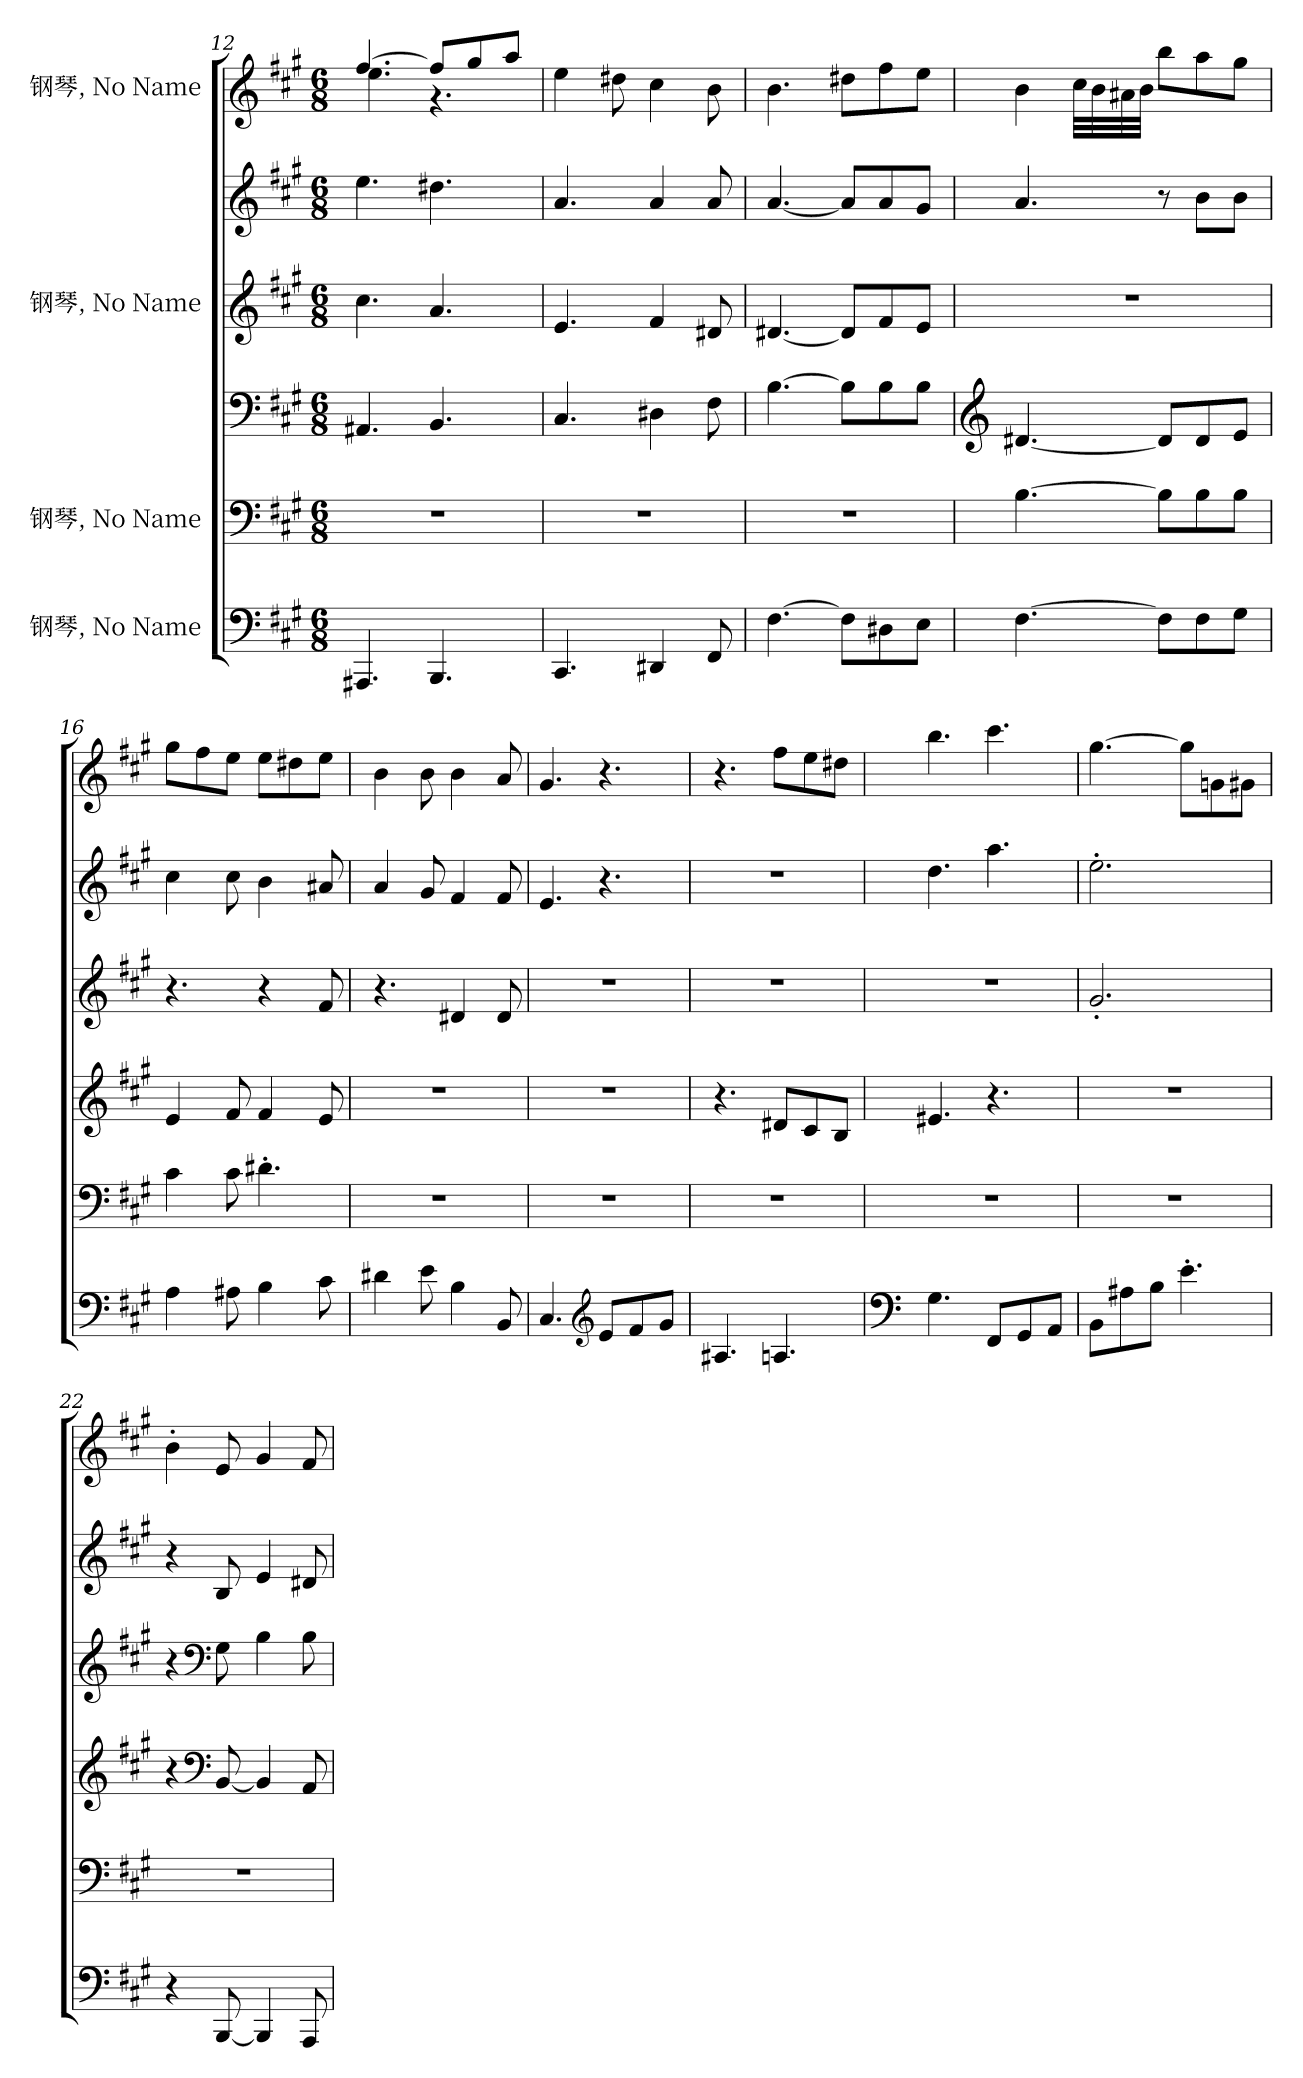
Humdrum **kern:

**kern	**kern	**kern	**kern	**kern	**kern
*part4	*part3	*part3	*part2	*part2	*part1
*staff6	*staff5	*staff4	*staff3	*staff2	*staff1
*I"钢琴, No Name	*I"钢琴, No Name	*	*I"钢琴, No Name	*	*I"钢琴, No Name
*clefF4	*clefF4	*clefF4	*clefG2	*clefG2	*clefG2
*k[f#c#g#]	*k[f#c#g#]	*k[f#c#g#]	*k[f#c#g#]	*k[f#c#g#]	*k[f#c#g#]
*M6/8	*M6/8	*M6/8	*M6/8	*M6/8	*M6/8
*MM98	*MM98	*MM98	*MM98	*MM98	*MM98
=12	=12	=12	=12	=12	=12
*	*	*	*	*	*^
4.AAA#X/	2.r	4.AA#X/	4.cc#\	4.ee\	[4.ff#/	4.ee\
*	*	*	*	*	*MM98	*
4.BBB/	.	4.BB/	4.a/	4.dd#X\	8ff#/L]	4.r
.	.	.	.	.	8gg#/	.
.	.	.	.	.	8aa/J	.
*	*	*	*	*	*v	*v
=13	=13	=13	=13	=13	=13
4.CC#/	2.r	4.C#/	4.e/	4.a/	4ee\
.	.	.	.	.	8dd#X\
*	*	*	*	*	*MM98
4DD#X/	.	4D#X\	4f#/	4a/	4cc#\
8FF#/	.	8F#\	8d#X/	8a/	8b\
=14	=14	=14	=14	=14	=14
*	*	*	*	*	*MM98
[4.F#\	2.r	[4.B\	[4.d#X/	[4.a/	4.b\
8F#\L]	.	8B\L]	8d#/L]	8a/L]	8dd#X\L
8D#X\	.	8B\	8f#/	8a/	8ff#\
8E\J	.	8B\J	8e/J	8g#/J	8ee\J
=15	=15	=15	=15	=15	=15
*	*	*clefG2	*	*	*
*	*	*	*	*	*MM98
[4.F#\	[4.B\	[4.d#X/	2.r	4.a/	4b\
.	.	.	.	.	32cc#\LLL
.	.	.	.	.	32b\
.	.	.	.	.	32a#X\
.	.	.	.	.	32b\JJJ
8F#\L]	8B\L]	8d#/L]	.	8r	8bb\L
8F#\	8B\	8d#/	.	8b\L	8aa\
8G#\J	8B\J	8e/J	.	8b\J	8gg#\J
!!LO:LB:g=z
=16	=16	=16	=16	=16	=16
*	*	*	*	*	*MM98
4A\	4c#\	4e/	4.r	4cc#\	8gg#\L
.	.	.	.	.	8ff#\
8A#X\	8c#\	8f#/	.	8cc#\	8ee\J
4B\	4.d#X'\	4f#/	4r	4b\	8ee\L
.	.	.	.	.	8dd#X\
*	*	*	*	*	*MM94
8c#\	.	8e/	8f#/	8a#X/	8ee\J
=17	=17	=17	=17	=17	=17
4d#X\	2.r	2.r	4.r	4a/	4b\
8e\	.	.	.	8g#/	8b\
4B\	.	.	4d#X/	4f#/	4b\
8BB/	.	.	8d#/	8f#/	8a/
=18	=18	=18	=18	=18	=18
*	*	*	*	*	*MM87
4.C#/	2.r	2.r	2.r	4.e/	4.g#/
*clefG2	*	*	*	*	*
*	*	*	*	*	*MM96
8e/L	.	.	.	4.r	4.r
8f#/	.	.	.	.	.
8g#/J	.	.	.	.	.
=19	=19	=19	=19	=19	=19
4.A#X/	2.r	4.r	2.r	2.r	4.r
*	*	*	*	*	*MM96
4.An/	.	8d#X/L	.	.	8ff#\L
.	.	8c#/	.	.	8ee\
.	.	8B/J	.	.	8dd#X\J
=20	=20	=20	=20	=20	=20
*clefF4	*	*	*	*	*
4.G#\	2.r	4.e#X/	2.r	4.dd\	4.bb\
8FF#/L	.	4.r	.	4.aa\	4.ccc#\
8GG#/	.	.	.	.	.
8AA/J	.	.	.	.	.
!!LO:PB:g=z
=21	=21	=21	=21	=21	=21
8BB\L	2.r	2.r	2.g#'/	2.ee'\	[4.gg#\
8A#X\	.	.	.	.	.
8B\J	.	.	.	.	.
4.e'\	.	.	.	.	8gg#\L]
.	.	.	.	.	8gn\
.	.	.	.	.	8g#X\J
=22	=22	=22	=22	=22	=22
4r	2.r	4r	4r	4r	4b'\
*	*	*clefF4	*clefF4	*	*
*	*	*	*	*	*MM96
[8BBB/	.	[8BB/	8G#\	8B/	8e/
4BBB/]	.	4BB/]	4B\	4e/	4g#/
8AAA/	.	8AA/	8B\	8d#X/	8f#/
=	=	=	=	=	=
*-	*-	*-	*-	*-	*-
